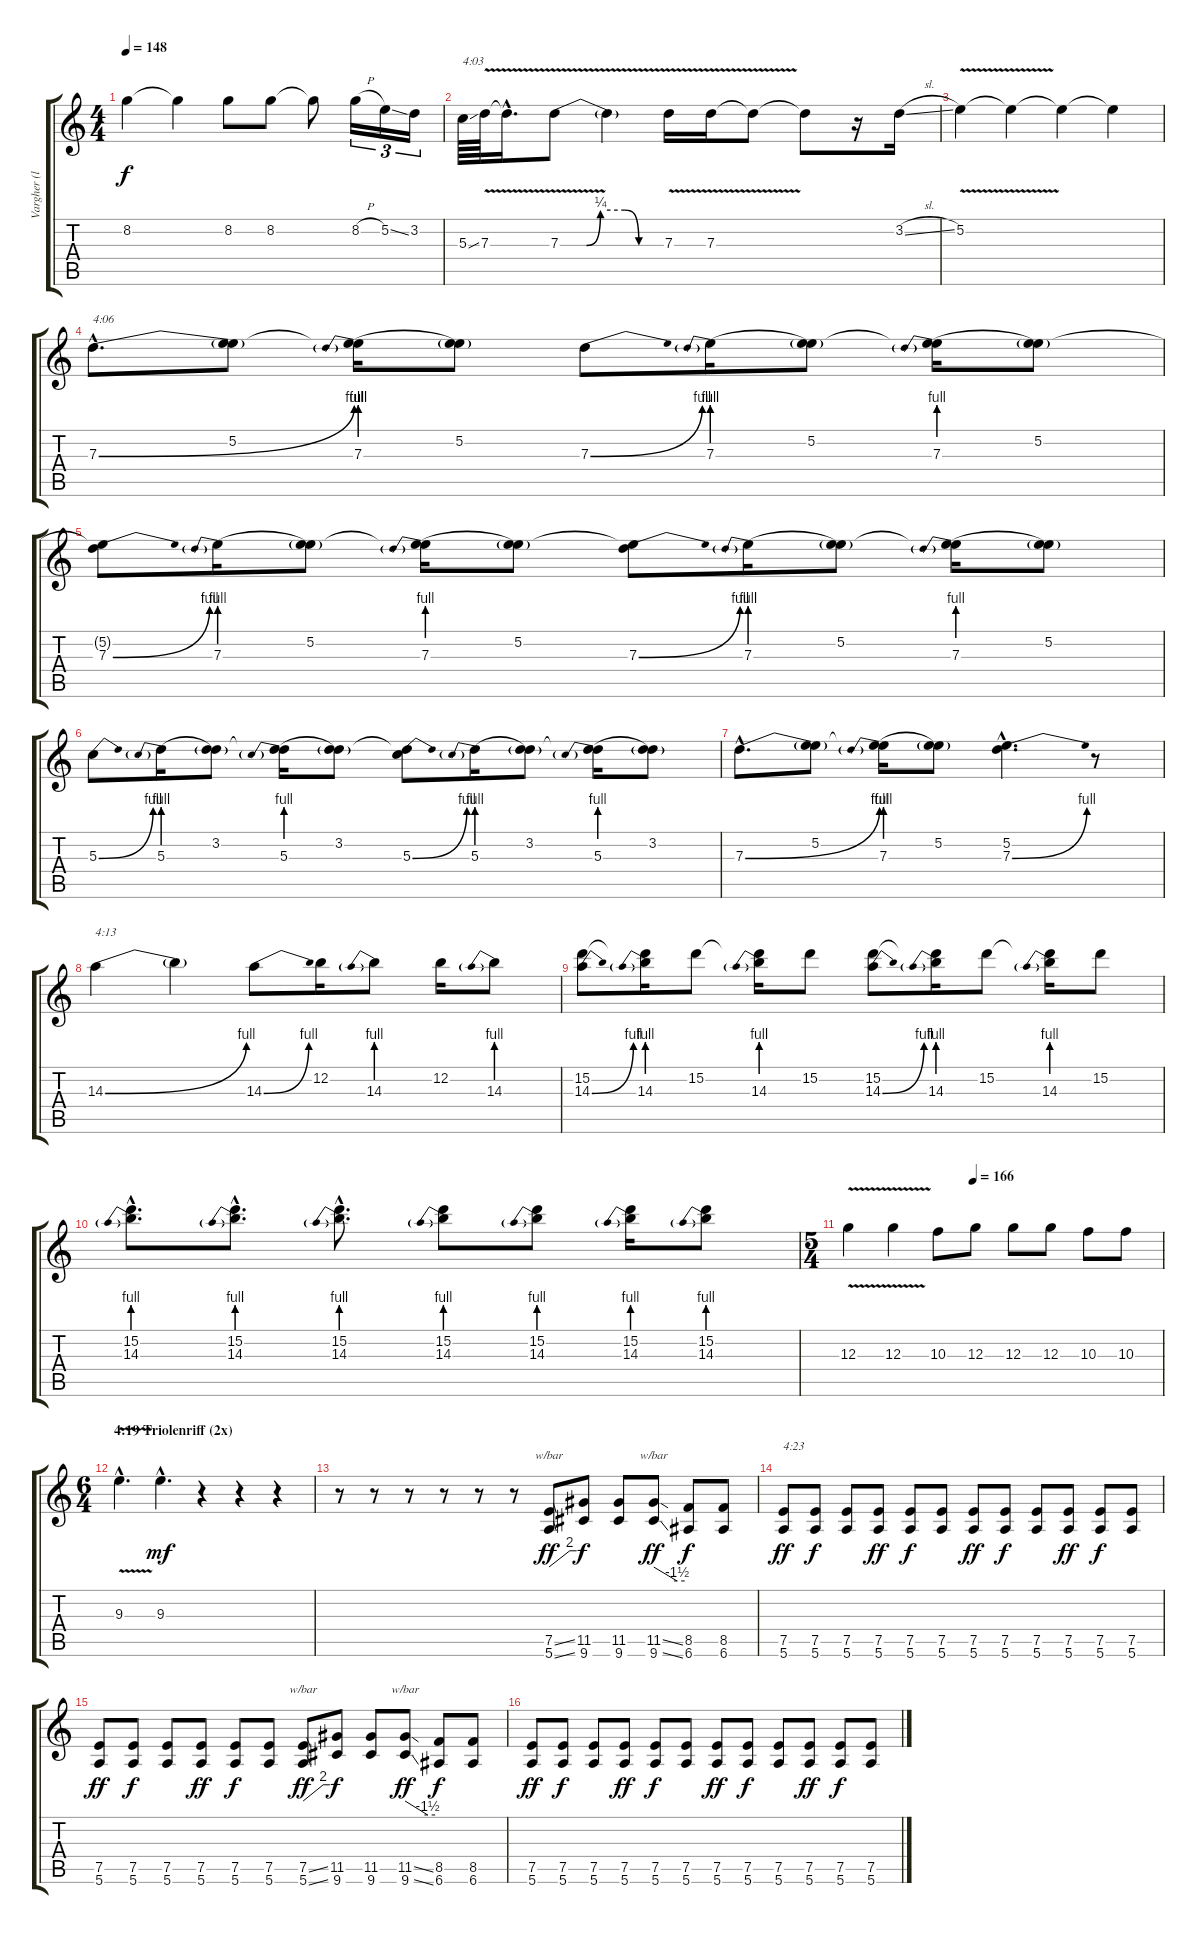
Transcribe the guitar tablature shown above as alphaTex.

\track ("Vargher (left)" "Vargher (l") {instrument overdrivenguitar}
\staff {score tabs}
\tuning (E4 B3 G3 D3 A2 E2) {hide}
\ts (4 4)
\tempo 148
\clef g2
\ks c
8.2{t}.4{dy f} 8.2{t}.4 8.2.8 8.2.8 8.2{t}.8 8.2{h}.16{tu (3 2)} 5.2{ss}.16{tu (3 2)} 3.2.16{tu (3 2)} |
5.3{ss}.64{txt "4:03"} 7.3{v}.64 7.3{hac t}.16{d} 7.3{be (custom 0 0 15 0 23 1 37 1 45 0 60 0) v}.8 7.3{t}.4 7.3{v}.16 7.3{v}.16 7.3{t}.8 7.3{t}.8 r.16 3.2{sl}.16 |
5.2{v}.4 5.2{t}.4 5.2{t}.4 5.2{t}.4 |
7.3{be (bend 0 0 60 4) hac}.8{d txt "4:06"} (5.2 7.3{t}).8 (5.2{t} 7.3{be (prebend 0 4 60 4)}).16 (5.2 7.3{t}).8 7.3{be (bend 0 0 60 4)}.8 7.3{be (prebend 0 4 60 4)}.16 (5.2 7.3{t}).8 (5.2{t} 7.3{be (prebend 0 4 60 4)}).16 (5.2 7.3{t}).8 |
(5.2{t} 7.3{be (bend 0 0 60 4)}).8 7.3{be (prebend 0 4 60 4)}.16 (5.2 7.3{t}).8 (5.2{t} 7.3{be (prebend 0 4 60 4)}).16 (5.2 7.3{t}).8 (5.2{t} 7.3{be (bend 0 0 60 4)}).8 7.3{be (prebend 0 4 60 4)}.16 (5.2 7.3{t}).8 (5.2{t} 7.3{be (prebend 0 4 60 4)}).16 (5.2 7.3{t}).8 |
5.3{be (bend 0 0 60 4)}.8 5.3{be (prebend 0 4 60 4)}.16 (3.2 5.3{t}).8 (3.2{t} 5.3{be (prebend 0 4 60 4)}).16 (3.2 5.3{t}).8 (3.2{t} 5.3{be (bend 0 0 60 4)}).8 5.3{be (prebend 0 4 60 4)}.16 (3.2 5.3{t}).8 (3.2{t} 5.3{be (prebend 0 4 60 4)}).16 (3.2 5.3{t}).8 |
7.3{be (bend 0 0 60 4) hac}.8{d} (5.2 7.3{t}).8 (5.2{t} 7.3{be (prebend 0 4 60 4)}).16 (5.2 7.3{t}).8 (5.2{hac} 7.3{be (bend 0 0 60 4) hac}).4{d} r.8 |
14.3{be (bend 0 0 60 4)}.4{txt "4:13"} 14.3{t}.4 14.3{be (bend 0 0 60 4)}.8 12.2.16 14.3{be (prebend 0 4 60 4)}.8 12.2.16 14.3{be (prebend 0 4 60 4)}.8 |
(15.2 14.3{be (bend 0 0 60 4)}).8 (15.2{t} 14.3{be (prebend 0 4 60 4)}).16 15.2.8 (15.2{t} 14.3{be (prebend 0 4 60 4)}).16 15.2.8 (15.2 14.3{be (bend 0 0 60 4)}).8 (15.2{t} 14.3{be (prebend 0 4 60 4)}).16 15.2.8 (15.2{t} 14.3{be (prebend 0 4 60 4)}).16 15.2.8 |
(15.2{hac} 14.3{be (prebend 0 4 60 4) hac}).8{d} (15.2{hac} 14.3{be (prebend 0 4 60 4) hac}).8{d} (15.2{hac} 14.3{be (prebend 0 4 60 4) hac}).8{d} (15.2 14.3{be (prebend 0 4 60 4)}).8 (15.2 14.3{be (prebend 0 4 60 4)}).8 (15.2 14.3{be (prebend 0 4 60 4)}).16 (15.2 14.3{be (prebend 0 4 60 4)}).8 |
\ts (5 4)
\tempo (166 0.4)
12.3{v}.4 12.3{v}.4 10.3.8 12.3.8 12.3.8 12.3.8 10.3.8 10.3.8 |
\ts (6 4)
\section ("" "4:19 Triolenriff (2x)")
9.3{v hac}.4{d} 9.3{hac}.4{d dy mf} r.4 r.4 r.4 |
r.8{volume 13} r.8 r.8 r.8 r.8 r.8 (7.5{ss} 5.6{ss}).8{tbe (custom default 0 0 45 8 60 8) dy ff} (11.5 9.6).8{dy f} (11.5 9.6).8 (11.5{ss} 9.6{ss}).8{tbe (custom default 0 0 45 -6 60 -6) dy ff} (8.5 6.6).8{dy f} (8.5 6.6).8 |
(7.5 5.6).8{txt "4:23" dy ff} (7.5 5.6).8{dy f} (7.5 5.6).8 (7.5 5.6).8{dy ff} (7.5 5.6).8{dy f} (7.5 5.6).8 (7.5 5.6).8{dy ff} (7.5 5.6).8{dy f} (7.5 5.6).8 (7.5 5.6).8{dy ff} (7.5 5.6).8{dy f} (7.5 5.6).8 |
(7.5 5.6).8{dy ff} (7.5 5.6).8{dy f} (7.5 5.6).8 (7.5 5.6).8{dy ff} (7.5 5.6).8{dy f} (7.5 5.6).8 (7.5{ss} 5.6{ss}).8{tbe (custom default 0 0 45 8 60 8) dy ff} (11.5 9.6).8{dy f} (11.5 9.6).8 (11.5{ss} 9.6{ss}).8{tbe (custom default 0 0 45 -6 60 -6) dy ff} (8.5 6.6).8{dy f} (8.5 6.6).8 |
(7.5 5.6).8{dy ff} (7.5 5.6).8{dy f} (7.5 5.6).8 (7.5 5.6).8{dy ff} (7.5 5.6).8{dy f} (7.5 5.6).8 (7.5 5.6).8{dy ff} (7.5 5.6).8{dy f} (7.5 5.6).8 (7.5 5.6).8{dy ff} (7.5 5.6).8{dy f} (7.5 5.6).8
